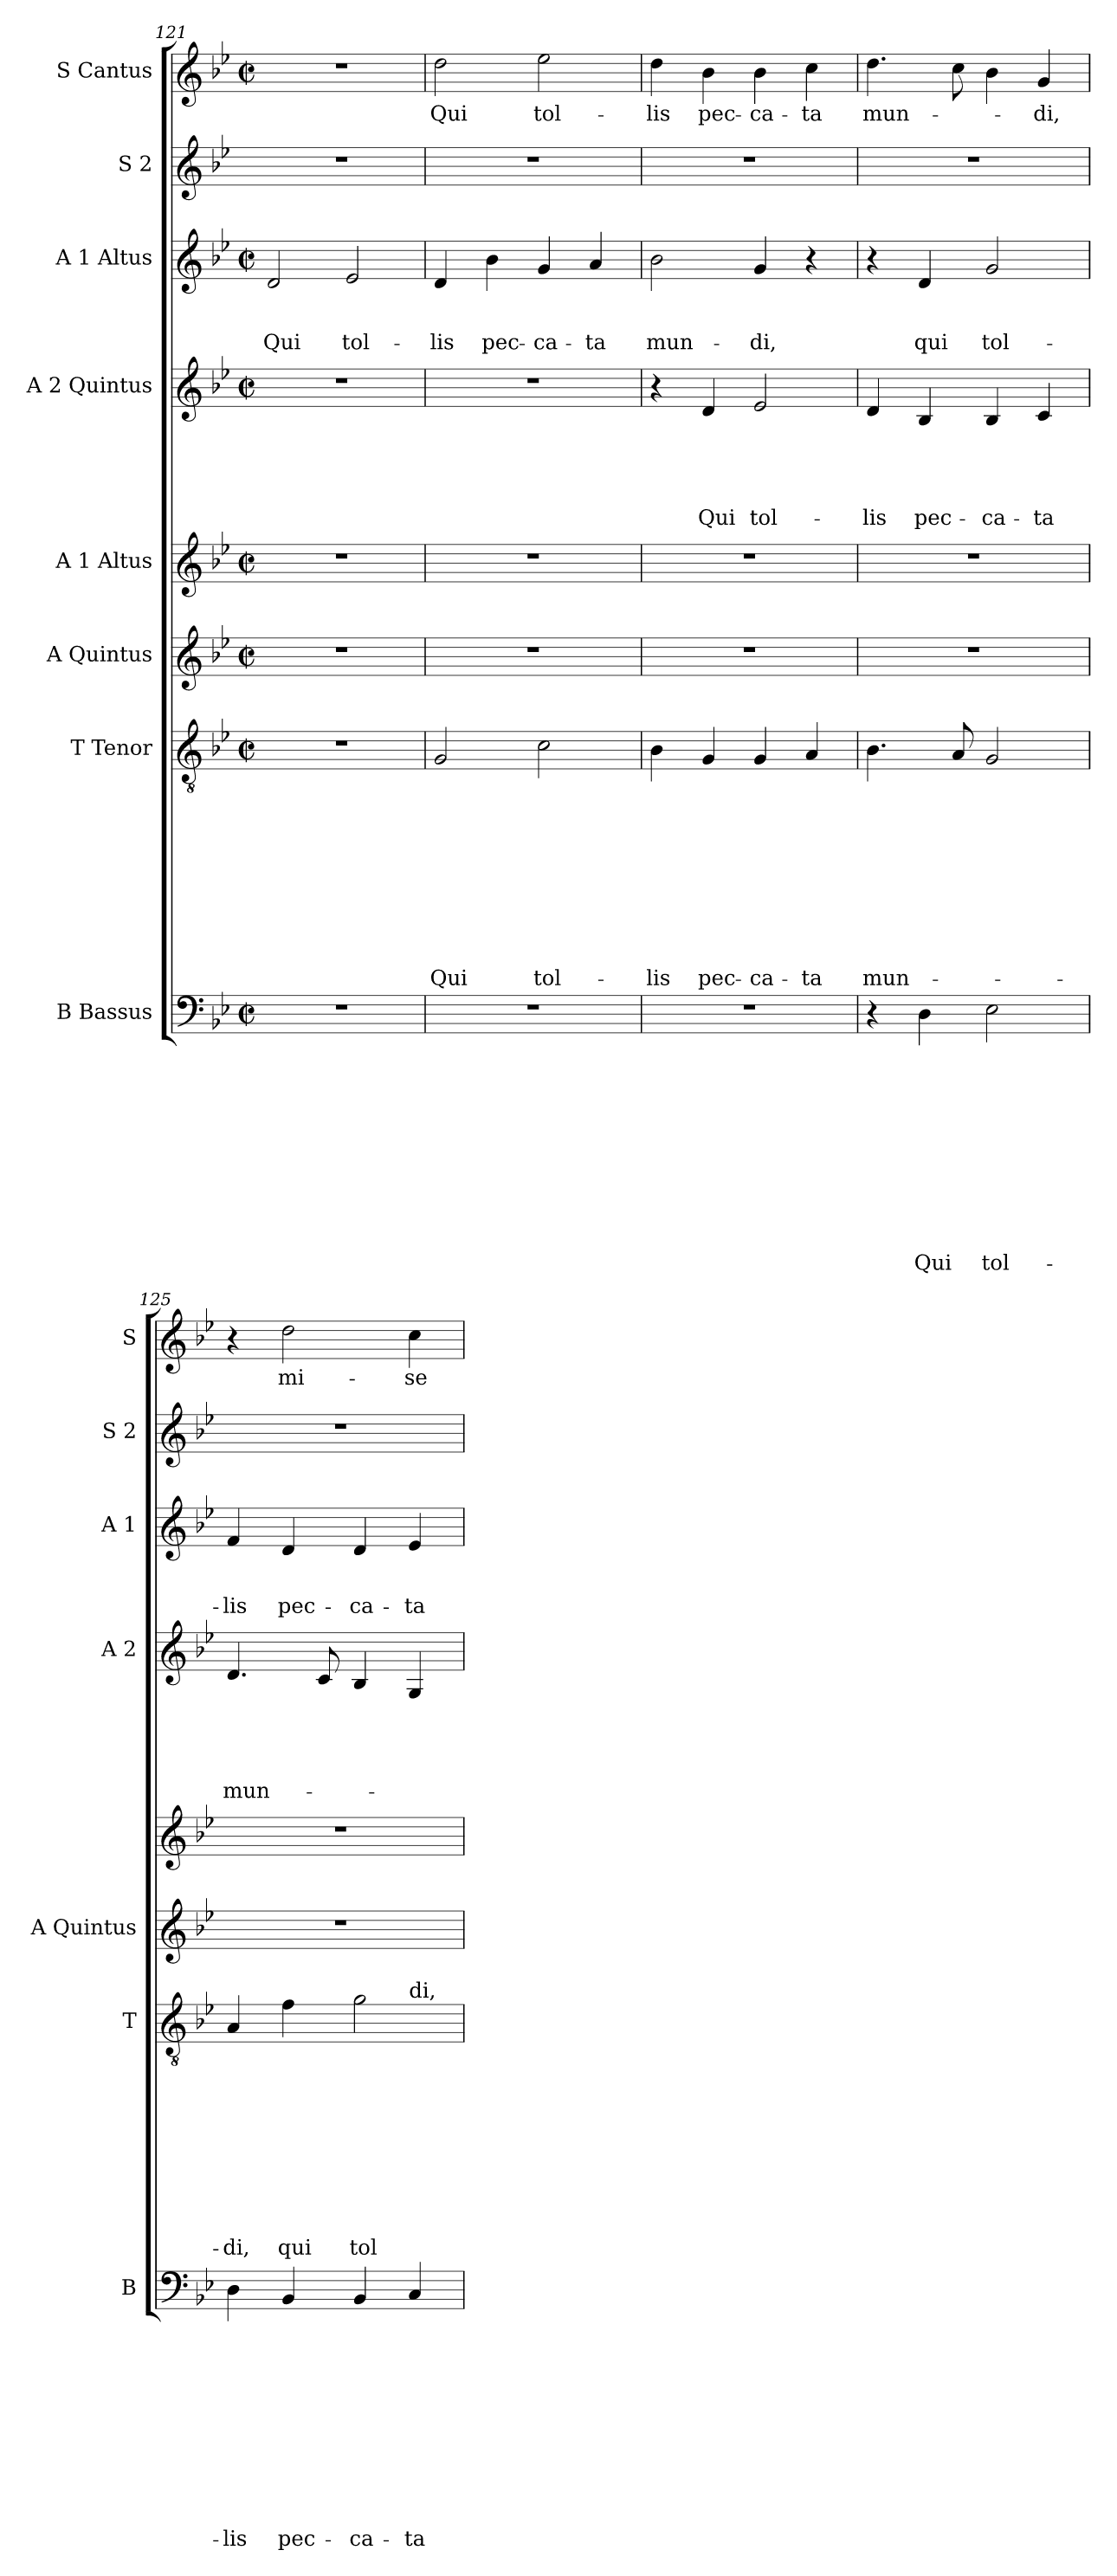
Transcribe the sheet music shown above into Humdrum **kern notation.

**kern	**text	**text	**text	**text	**text	**text	**text	**text	**text	**text	**text	**kern	**text	**text	**text	**text	**text	**text	**text	**text	**text	**text	**kern	**kern	**kern	**text	**text	**text	**text	**text	**kern	**text	**text	**text	**kern	**kern	**text
*part8	*part8	*part8	*part8	*part8	*part8	*part8	*part8	*part8	*part8	*part8	*part8	*part7	*part7	*part7	*part7	*part7	*part7	*part7	*part7	*part7	*part7	*part7	*part6	*part5	*part4	*part4	*part4	*part4	*part4	*part4	*part3	*part3	*part3	*part3	*part2	*part1	*part1
*staff8	*staff8	*staff8	*staff8	*staff8	*staff8	*staff8	*staff8	*staff8	*staff8	*staff8	*staff8	*staff7	*staff7	*staff7	*staff7	*staff7	*staff7	*staff7	*staff7	*staff7	*staff7	*staff7	*staff6	*staff5	*staff4	*staff4	*staff4	*staff4	*staff4	*staff4	*staff3	*staff3	*staff3	*staff3	*staff2	*staff1	*staff1
*I"B Bassus	*	*	*	*	*	*	*	*	*	*	*	*I"T Tenor	*	*	*	*	*	*	*	*	*	*	*I"A Quintus	*I"A 1 Altus	*I"A 2 Quintus	*	*	*	*	*	*I"A 1 Altus	*	*	*	*I"S 2	*I"S Cantus	*
*I'B	*	*	*	*	*	*	*	*	*	*	*	*I'T	*	*	*	*	*	*	*	*	*	*	*I'A Quintus	*	*I'A 2	*	*	*	*	*	*I'A 1	*	*	*	*I'S 2	*I'S	*
*clefF4	*	*	*	*	*	*	*	*	*	*	*	*clefGv2	*	*	*	*	*	*	*	*	*	*	*clefG2	*clefG2	*clefG2	*	*	*	*	*	*clefG2	*	*	*	*clefG2	*clefG2	*
*k[b-e-]	*	*	*	*	*	*	*	*	*	*	*	*k[b-e-]	*	*	*	*	*	*	*	*	*	*	*k[b-e-]	*k[b-e-]	*k[b-e-]	*	*	*	*	*	*k[b-e-]	*	*	*	*k[b-e-]	*k[b-e-]	*
*B-:	*	*	*	*	*	*	*	*	*	*	*	*B-:	*	*	*	*	*	*	*	*	*	*	*B-:	*B-:	*B-:	*	*	*	*	*	*B-:	*	*	*	*B-:	*B-:	*
*M2/2	*	*	*	*	*	*	*	*	*	*	*	*M2/2	*	*	*	*	*	*	*	*	*	*	*M2/2	*M2/2	*M2/2	*	*	*	*	*	*M2/2	*	*	*	*	*M2/2	*
*met(c|)	*	*	*	*	*	*	*	*	*	*	*	*met(c|)	*	*	*	*	*	*	*	*	*	*	*met(c|)	*met(c|)	*met(c|)	*	*	*	*	*	*met(c|)	*	*	*	*	*met(c|)	*
=121	=121	=121	=121	=121	=121	=121	=121	=121	=121	=121	=121	=121	=121	=121	=121	=121	=121	=121	=121	=121	=121	=121	=121	=121	=121	=121	=121	=121	=121	=121	=121	=121	=121	=121	=121	=121	=121
!	!	!	!	!	!	!	!	!	!	!	!	!	!	!	!	!	!	!	!	!	!	!	!	!	!	!	!	!	!	!	!	!	!	!LO:LY:b	!	!	!
1r	.	.	.	.	.	.	.	.	.	.	.	1r	.	.	.	.	.	.	.	.	.	.	1r	1r	1r	.	.	.	.	.	2d/	.	.	Qui	1r	1r	.
!	!	!	!	!	!	!	!	!	!	!	!	!	!	!	!	!	!	!	!	!	!	!	!	!	!	!	!	!	!	!	!	!	!	!LO:LY:b	!	!	!
.	.	.	.	.	.	.	.	.	.	.	.	.	.	.	.	.	.	.	.	.	.	.	.	.	.	.	.	.	.	.	2e-/	.	.	tol-	.	.	.
=122	=122	=122	=122	=122	=122	=122	=122	=122	=122	=122	=122	=122	=122	=122	=122	=122	=122	=122	=122	=122	=122	=122	=122	=122	=122	=122	=122	=122	=122	=122	=122	=122	=122	=122	=122	=122	=122
!	!	!	!	!	!	!	!	!	!	!	!	!	!	!	!	!	!	!	!	!	!	!LO:LY:b	!	!	!	!	!	!	!	!	!	!	!	!LO:LY:b	!	!	!LO:LY:b
1r	.	.	.	.	.	.	.	.	.	.	.	2G/	.	.	.	.	.	.	.	.	.	Qui	1r	1r	1r	.	.	.	.	.	4d/	.	.	-lis	1r	2dd\	Qui
!	!	!	!	!	!	!	!	!	!	!	!	!	!	!	!	!	!	!	!	!	!	!	!	!	!	!	!	!	!	!	!	!	!	!LO:LY:b	!	!	!
.	.	.	.	.	.	.	.	.	.	.	.	.	.	.	.	.	.	.	.	.	.	.	.	.	.	.	.	.	.	.	4b-\	.	.	pec-	.	.	.
!	!	!	!	!	!	!	!	!	!	!	!	!	!	!	!	!	!	!	!	!	!	!LO:LY:b	!	!	!	!	!	!	!	!	!	!	!	!LO:LY:b	!	!	!LO:LY:b
.	.	.	.	.	.	.	.	.	.	.	.	2c\	.	.	.	.	.	.	.	.	.	tol-	.	.	.	.	.	.	.	.	4g/	.	.	-ca-	.	2ee-\	tol-
!	!	!	!	!	!	!	!	!	!	!	!	!	!	!	!	!	!	!	!	!	!	!	!	!	!	!	!	!	!	!	!	!	!	!LO:LY:b	!	!	!
.	.	.	.	.	.	.	.	.	.	.	.	.	.	.	.	.	.	.	.	.	.	.	.	.	.	.	.	.	.	.	4a/	.	.	-ta	.	.	.
=123	=123	=123	=123	=123	=123	=123	=123	=123	=123	=123	=123	=123	=123	=123	=123	=123	=123	=123	=123	=123	=123	=123	=123	=123	=123	=123	=123	=123	=123	=123	=123	=123	=123	=123	=123	=123	=123
!	!	!	!	!	!	!	!	!	!	!	!	!	!	!	!	!	!	!	!	!	!	!LO:LY:b	!	!	!	!	!	!	!	!	!	!	!	!LO:LY:b	!	!	!LO:LY:b
1r	.	.	.	.	.	.	.	.	.	.	.	4B-\	.	.	.	.	.	.	.	.	.	-lis	1r	1r	4r	.	.	.	.	.	2b-\	.	.	mun-	1r	4dd\	-lis
!	!	!	!	!	!	!	!	!	!	!	!	!	!	!	!	!	!	!	!	!	!	!LO:LY:b	!	!	!	!	!	!	!	!LO:LY:b	!	!	!	!	!	!	!LO:LY:b
.	.	.	.	.	.	.	.	.	.	.	.	4G/	.	.	.	.	.	.	.	.	.	pec-	.	.	4d/	.	.	.	.	Qui	.	.	.	.	.	4b-\	pec-
!	!	!	!	!	!	!	!	!	!	!	!	!	!	!	!	!	!	!	!	!	!	!LO:LY:b	!	!	!	!	!	!	!	!LO:LY:b	!	!	!	!LO:LY:b	!	!	!LO:LY:b
.	.	.	.	.	.	.	.	.	.	.	.	4G/	.	.	.	.	.	.	.	.	.	-ca-	.	.	2e-/	.	.	.	.	tol-	4g/	.	.	-di,	.	4b-\	-ca-
!	!	!	!	!	!	!	!	!	!	!	!	!	!	!	!	!	!	!	!	!	!	!LO:LY:b	!	!	!	!	!	!	!	!	!	!	!	!	!	!	!LO:LY:b
.	.	.	.	.	.	.	.	.	.	.	.	4A/	.	.	.	.	.	.	.	.	.	-ta	.	.	.	.	.	.	.	.	4r	.	.	.	.	4cc\	-ta
=124	=124	=124	=124	=124	=124	=124	=124	=124	=124	=124	=124	=124	=124	=124	=124	=124	=124	=124	=124	=124	=124	=124	=124	=124	=124	=124	=124	=124	=124	=124	=124	=124	=124	=124	=124	=124	=124
!	!	!	!	!	!	!	!	!	!	!	!	!	!	!	!	!	!	!	!	!	!	!LO:LY:b	!	!	!	!	!	!	!	!LO:LY:b	!	!	!	!	!	!	!LO:LY:b
4r	.	.	.	.	.	.	.	.	.	.	.	4.B-\	.	.	.	.	.	.	.	.	.	mun-	1r	1r	4d/	.	.	.	.	-lis	4r	.	.	.	1r	4.dd\	mun-
!	!	!	!	!	!	!	!	!	!	!	!LO:LY:b	!	!	!	!	!	!	!	!	!	!	!	!	!	!	!	!	!	!	!LO:LY:b	!	!	!	!LO:LY:b	!	!	!
4D\	.	.	.	.	.	.	.	.	.	.	Qui	.	.	.	.	.	.	.	.	.	.	.	.	.	4B-/	.	.	.	.	pec-	4d/	.	.	qui	.	.	.
.	.	.	.	.	.	.	.	.	.	.	.	8A/	.	.	.	.	.	.	.	.	.	.	.	.	.	.	.	.	.	.	.	.	.	.	.	8cc\	.
!	!	!	!	!	!	!	!	!	!	!	!LO:LY:b	!	!	!	!	!	!	!	!	!	!	!	!	!	!	!	!	!	!	!LO:LY:b	!	!	!	!LO:LY:b	!	!	!
2E-\	.	.	.	.	.	.	.	.	.	.	tol-	2G/	.	.	.	.	.	.	.	.	.	.	.	.	4B-/	.	.	.	.	-ca-	2g/	.	.	tol-	.	4b-\	.
!	!	!	!	!	!	!	!	!	!	!	!	!	!	!	!	!	!	!	!	!	!	!	!	!	!	!	!	!	!	!LO:LY:b	!	!	!	!	!	!	!LO:LY:b
.	.	.	.	.	.	.	.	.	.	.	.	.	.	.	.	.	.	.	.	.	.	.	.	.	4c/	.	.	.	.	-ta	.	.	.	.	.	4g/	-di,
!!LO:LB:g=z
=125	=125	=125	=125	=125	=125	=125	=125	=125	=125	=125	=125	=125	=125	=125	=125	=125	=125	=125	=125	=125	=125	=125	=125	=125	=125	=125	=125	=125	=125	=125	=125	=125	=125	=125	=125	=125	=125
!	!	!	!	!	!	!	!	!	!	!	!LO:LY:b	!	!	!	!	!	!	!	!	!	!	!LO:LY:b	!	!	!	!	!	!	!	!LO:LY:b	!	!	!	!LO:LY:b	!	!	!
*	*	*	*	*	*	*	*	*	*	*	*	*^	*	*	*	*	*	*	*	*	*	*	*	*	*	*	*	*	*	*	*	*	*	*	*	*	*
4D\	.	.	.	.	.	.	.	.	.	.	-lis	4A/	2.ryy	.	.	.	.	.	.	.	.	.	-di,	1r	1r	4.d/	.	.	.	.	mun-	4f/	.	.	-lis	1r	4r	.
!	!	!	!	!	!	!	!	!	!	!	!LO:LY:b	!	!	!	!	!	!	!	!	!	!	!	!LO:LY:b	!	!	!	!	!	!	!	!	!	!	!	!LO:LY:b	!	!	!LO:LY:b
4BB-/	.	.	.	.	.	.	.	.	.	.	pec-	4f\	.	.	.	.	.	.	.	.	.	.	qui	.	.	.	.	.	.	.	.	4d/	.	.	pec-	.	2dd\	mi-
.	.	.	.	.	.	.	.	.	.	.	.	.	.	.	.	.	.	.	.	.	.	.	.	.	.	8c/	.	.	.	.	.	.	.	.	.	.	.	.
!	!	!	!	!	!	!	!	!	!	!	!LO:LY:b	!	!	!	!	!	!	!	!	!	!	!	!LO:LY:b	!	!	!	!	!	!	!	!	!	!	!	!LO:LY:b	!	!	!
4BB-/	.	.	.	.	.	.	.	.	.	.	-ca-	2g\	.	.	.	.	.	.	.	.	.	.	tol-	.	.	4B-/	.	.	.	.	.	4d/	.	.	-ca-	.	.	.
!	!	!	!	!	!	!	!	!	!	!	!	!	!LO:TX:a:t=di,	!	!	!	!	!	!	!	!	!	!	!	!	!	!	!	!	!	!	!	!	!	!	!	!	!
!	!	!	!	!	!	!	!	!	!	!	!LO:LY:b	!	!	!	!	!	!	!	!	!	!	!	!	!	!	!	!	!	!	!	!	!	!	!	!LO:LY:b	!	!	!LO:LY:b
4C/	.	.	.	.	.	.	.	.	.	.	-ta	.	4ryy	.	.	.	.	.	.	.	.	.	.	.	.	4G/	.	.	.	.	.	4e-/	.	.	-ta	.	4cc\	-se-
*	*	*	*	*	*	*	*	*	*	*	*	*v	*v	*	*	*	*	*	*	*	*	*	*	*	*	*	*	*	*	*	*	*	*	*	*	*	*	*
=	=	=	=	=	=	=	=	=	=	=	=	=	=	=	=	=	=	=	=	=	=	=	=	=	=	=	=	=	=	=	=	=	=	=	=	=	=
*-	*-	*-	*-	*-	*-	*-	*-	*-	*-	*-	*-	*-	*-	*-	*-	*-	*-	*-	*-	*-	*-	*-	*-	*-	*-	*-	*-	*-	*-	*-	*-	*-	*-	*-	*-	*-	*-
